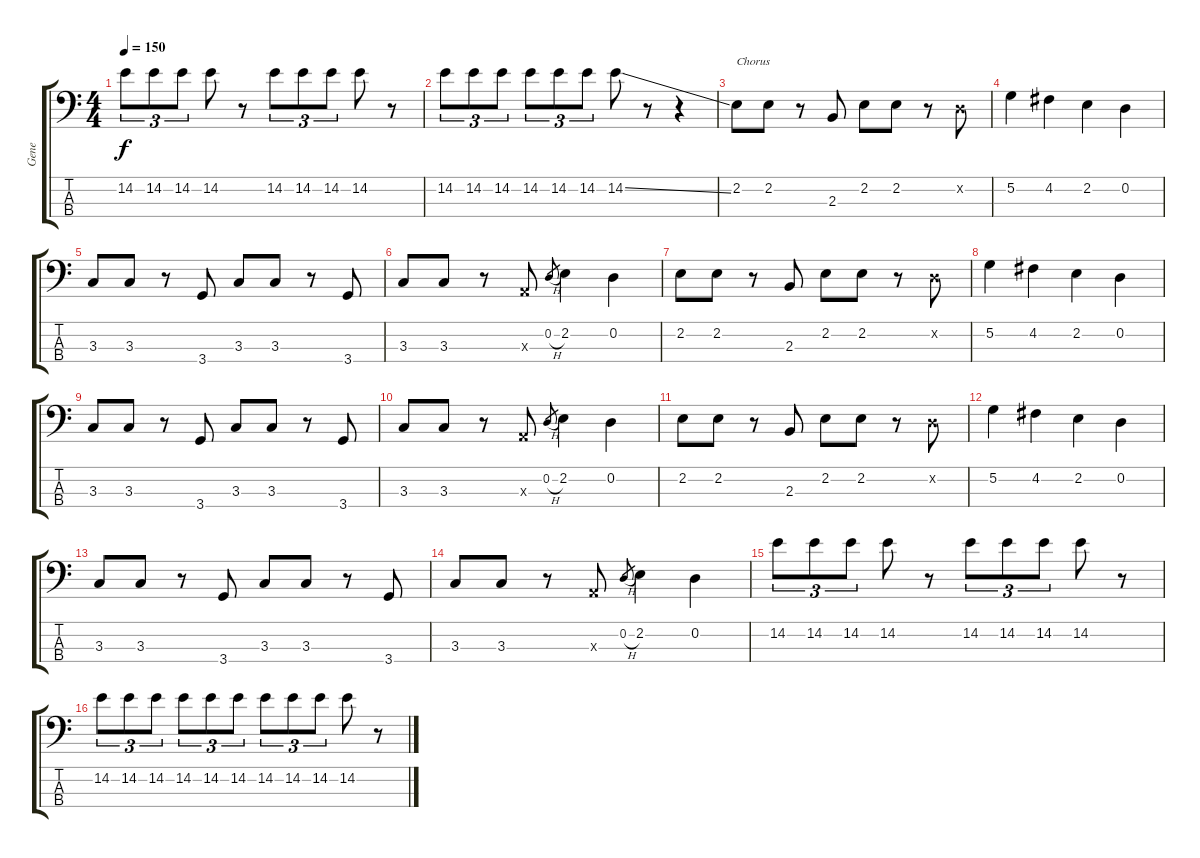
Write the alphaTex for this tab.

\track ("Gene" "Gene") {instrument electricbasspick}
\staff {score tabs}
\tuning (G2 D2 A1 E1) {hide}
\ts (4 4)
\tempo 150
\clef f4
\ks c
14.2.8{tu (3 2) dy f} 14.2.8{tu (3 2)} 14.2.8{tu (3 2)} 14.2.8 r.8 14.2.8{tu (3 2)} 14.2.8{tu (3 2)} 14.2.8{tu (3 2)} 14.2.8 r.8 |
14.2.8{tu (3 2)} 14.2.8{tu (3 2)} 14.2.8{tu (3 2)} 14.2.8{tu (3 2)} 14.2.8{tu (3 2)} 14.2.8{tu (3 2)} 14.2{ss}.8 r.8 r.4 |
2.2.8{txt "Chorus"} 2.2.8 r.8 2.3.8 2.2.8 2.2.8 r.8 0.2{x}.8 |
5.2.4 4.2.4 2.2.4 0.2.4 |
3.3.8 3.3.8 r.8 3.4.8 3.3.8 3.3.8 r.8 3.4.8 |
3.3.8 3.3.8 r.8 0.3{x}.8 0.2{h}.8{gr} 2.2.4 0.2.4 |
2.2.8 2.2.8 r.8 2.3.8 2.2.8 2.2.8 r.8 0.2{x}.8 |
5.2.4 4.2.4 2.2.4 0.2.4 |
3.3.8 3.3.8 r.8 3.4.8 3.3.8 3.3.8 r.8 3.4.8 |
3.3.8 3.3.8 r.8 0.3{x}.8 0.2{h}.8{gr} 2.2.4 0.2.4 |
2.2.8 2.2.8 r.8 2.3.8 2.2.8 2.2.8 r.8 0.2{x}.8 |
5.2.4 4.2.4 2.2.4 0.2.4 |
3.3.8 3.3.8 r.8 3.4.8 3.3.8 3.3.8 r.8 3.4.8 |
3.3.8 3.3.8 r.8 0.3{x}.8 0.2{h}.8{gr} 2.2.4 0.2.4 |
14.2.8{tu (3 2)} 14.2.8{tu (3 2)} 14.2.8{tu (3 2)} 14.2.8 r.8 14.2.8{tu (3 2)} 14.2.8{tu (3 2)} 14.2.8{tu (3 2)} 14.2.8 r.8 |
14.2.8{tu (3 2)} 14.2.8{tu (3 2)} 14.2.8{tu (3 2)} 14.2.8{tu (3 2)} 14.2.8{tu (3 2)} 14.2.8{tu (3 2)} 14.2.8{tu (3 2)} 14.2.8{tu (3 2)} 14.2.8{tu (3 2)} 14.2.8 r.8
